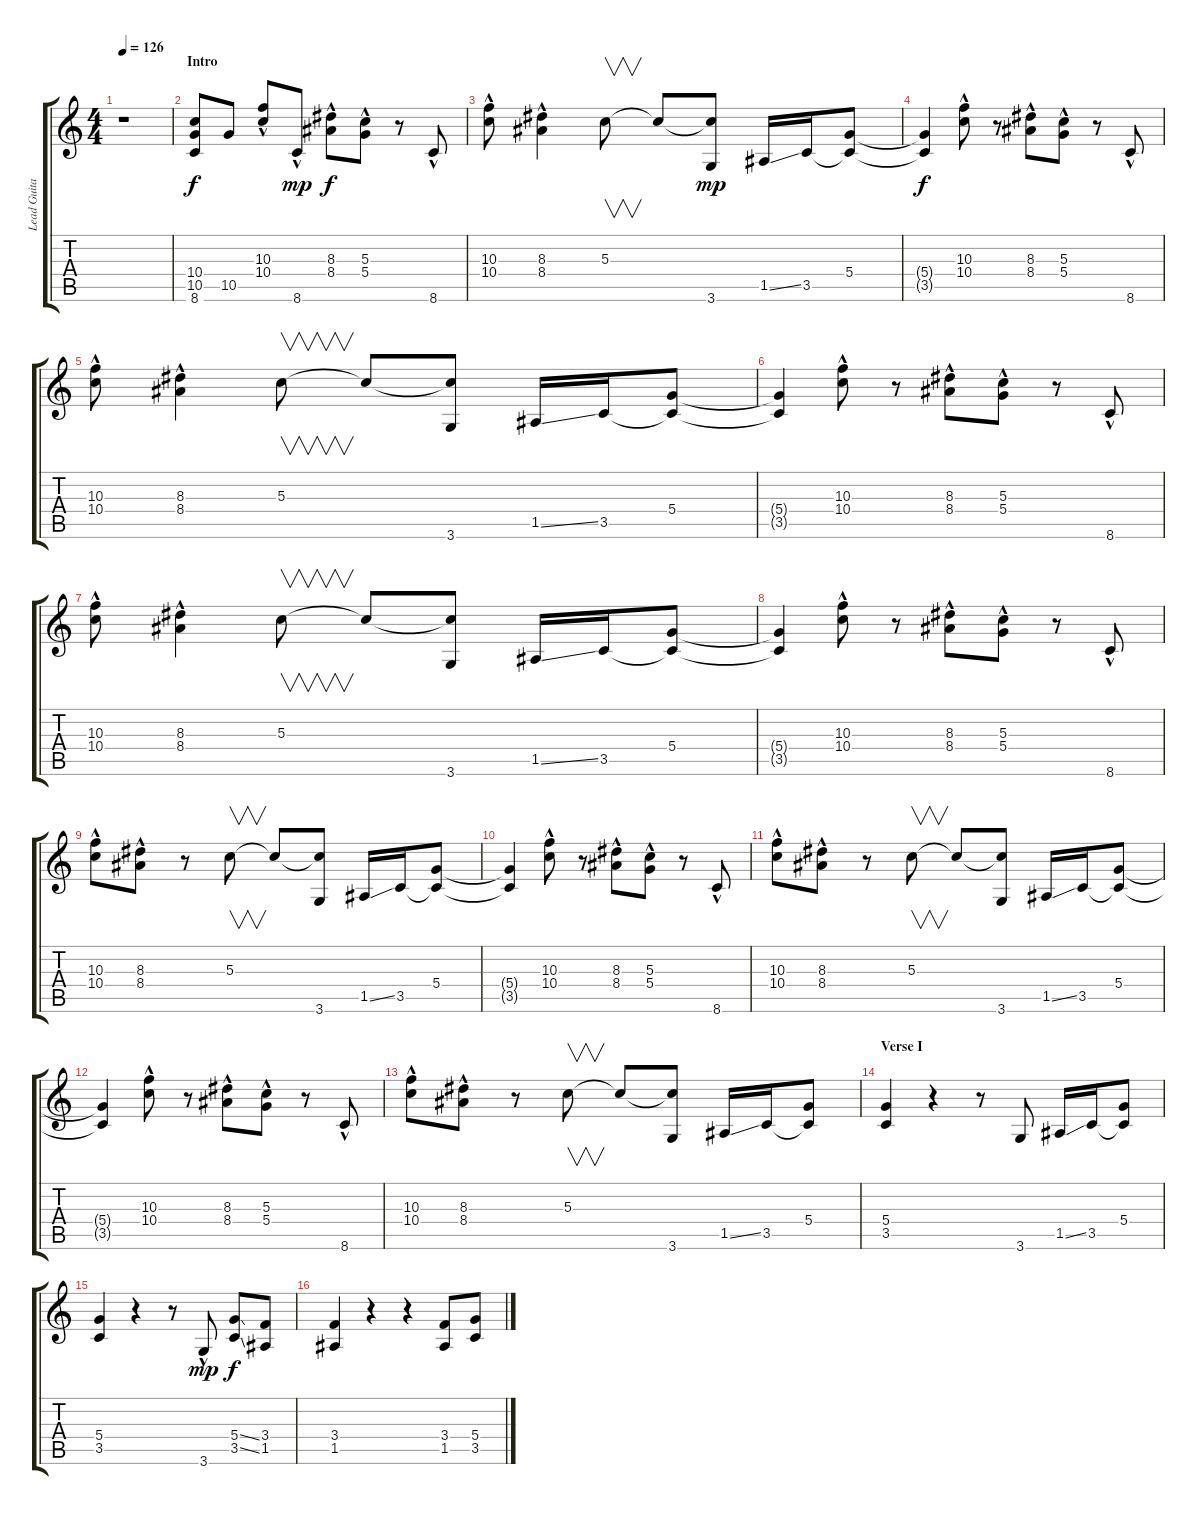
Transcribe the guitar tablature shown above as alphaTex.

\track ("Lead Guitar" "Lead Guita") {instrument overdrivenguitar}
\staff {score tabs}
\tuning (E4 B3 G3 D3 A2 E2) {hide}
\ts (4 4)
\tempo 126
\clef g2
\ks c
r.1{dy f instrument overdrivenguitar} |
\section ("" "Intro")
(10.4 10.5 8.6).8 10.5.8 (10.3{hac} 10.4{hac}).8 8.6{hac}.8{dy mp} (8.3{hac} 8.4{hac}).8{dy f} (5.3{hac} 5.4{hac}).8 r.8 8.6{hac}.8 |
(10.3{hac} 10.4{hac}).8 (8.3{hac} 8.4{hac}).4 5.3.8{v} 5.3{t}.8 (5.3{t} 3.6).8{dy mp} 1.5{ss}.16 3.5.16 (5.4 3.5{t}).8 |
(5.4{t} 3.5{t}).4{dy f} (10.3{hac} 10.4{hac}).8 r.8 (8.3{hac} 8.4{hac}).8 (5.3{hac} 5.4{hac}).8 r.8 8.6{hac}.8 |
(10.3{hac} 10.4{hac}).8 (8.3{hac} 8.4{hac}).4 5.3.8{v} 5.3{t}.8 (5.3{t} 3.6).8 1.5{ss}.16 3.5.16 (5.4 3.5{t}).8 |
(5.4{t} 3.5{t}).4 (10.3{hac} 10.4{hac}).8 r.8 (8.3{hac} 8.4{hac}).8 (5.3{hac} 5.4{hac}).8 r.8 8.6{hac}.8 |
(10.3{hac} 10.4{hac}).8 (8.3{hac} 8.4{hac}).4 5.3.8{v} 5.3{t}.8 (5.3{t} 3.6).8 1.5{ss}.16 3.5.16 (5.4 3.5{t}).8 |
(5.4{t} 3.5{t}).4 (10.3{hac} 10.4{hac}).8 r.8 (8.3{hac} 8.4{hac}).8 (5.3{hac} 5.4{hac}).8 r.8 8.6{hac}.8 |
(10.3{hac} 10.4{hac}).8 (8.3{hac} 8.4{hac}).8 r.8 5.3.8{v} 5.3{t}.8 (5.3{t} 3.6).8 1.5{ss}.16 3.5.16 (5.4 3.5{t}).8 |
(5.4{t} 3.5{t}).4 (10.3{hac} 10.4{hac}).8 r.8 (8.3{hac} 8.4{hac}).8 (5.3{hac} 5.4{hac}).8 r.8 8.6{hac}.8 |
(10.3{hac} 10.4{hac}).8 (8.3{hac} 8.4{hac}).8 r.8 5.3.8{v} 5.3{t}.8 (5.3{t} 3.6).8 1.5{ss}.16 3.5.16 (5.4 3.5{t}).8 |
(5.4{t} 3.5{t}).4 (10.3{hac} 10.4{hac}).8 r.8 (8.3{hac} 8.4{hac}).8 (5.3{hac} 5.4{hac}).8 r.8 8.6{hac}.8 |
(10.3{hac} 10.4{hac}).8 (8.3{hac} 8.4{hac}).8 r.8 5.3.8{v} 5.3{t}.8 (5.3{t} 3.6).8 1.5{ss}.16 3.5.16 (5.4 3.5{t}).8 |
\section ("" "Verse I")
(5.4 3.5).4 r.4 r.8 3.6.8 1.5{ss}.16 3.5.16 (5.4 3.5{t}).8 |
(5.4 3.5).4 r.4 r.8 3.6{hac}.8{dy mp} (5.4{ss} 3.5{ss}).8{dy f} (3.4 1.5).8 |
(3.4 1.5).4 r.4 r.4 (3.4 1.5).8 (5.4 3.5).8
